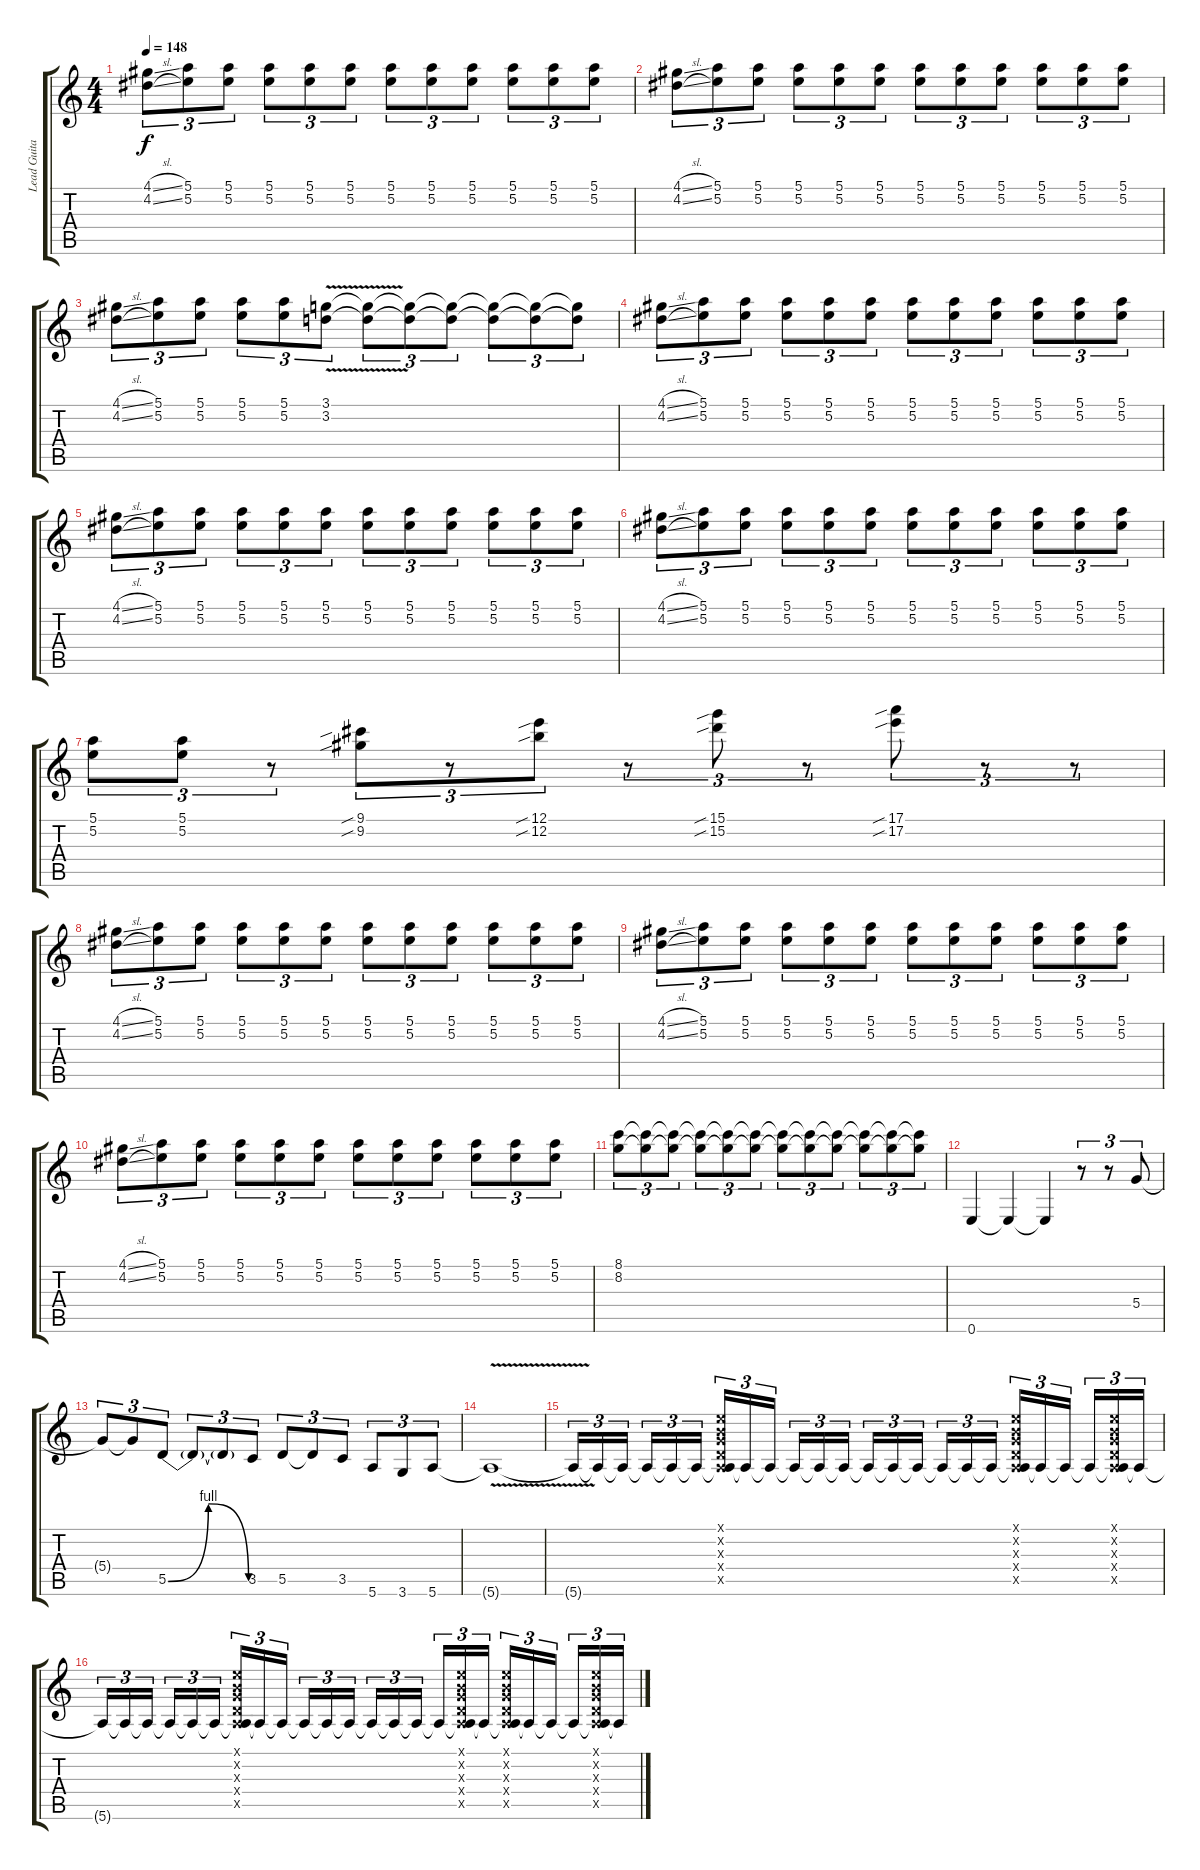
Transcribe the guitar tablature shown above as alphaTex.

\track ("Lead Guitar" "Lead Guita") {instrument overdrivenguitar}
\staff {score tabs}
\tuning (E4 B3 G3 D3 A2 E2) {hide}
\ts (4 4)
\tempo 148
\clef g2
\ks c
(4.1{sl} 4.2{sl}).8{tu (3 2) dy f} (5.1 5.2).8{tu (3 2)} (5.1 5.2).8{tu (3 2)} (5.1 5.2).8{tu (3 2)} (5.1 5.2).8{tu (3 2)} (5.1 5.2).8{tu (3 2)} (5.1 5.2).8{tu (3 2)} (5.1 5.2).8{tu (3 2)} (5.1 5.2).8{tu (3 2)} (5.1 5.2).8{tu (3 2)} (5.1 5.2).8{tu (3 2)} (5.1 5.2).8{tu (3 2)} |
(4.1{sl} 4.2{sl}).8{tu (3 2)} (5.1 5.2).8{tu (3 2)} (5.1 5.2).8{tu (3 2)} (5.1 5.2).8{tu (3 2)} (5.1 5.2).8{tu (3 2)} (5.1 5.2).8{tu (3 2)} (5.1 5.2).8{tu (3 2)} (5.1 5.2).8{tu (3 2)} (5.1 5.2).8{tu (3 2)} (5.1 5.2).8{tu (3 2)} (5.1 5.2).8{tu (3 2)} (5.1 5.2).8{tu (3 2)} |
(4.1{sl} 4.2{sl}).8{tu (3 2)} (5.1 5.2).8{tu (3 2)} (5.1 5.2).8{tu (3 2)} (5.1 5.2).8{tu (3 2)} (5.1 5.2).8{tu (3 2)} (3.1 3.2{v}).8{tu (3 2)} (3.1{t} 3.2{t}).8{tu (3 2)} (3.1{t} 3.2{t}).8{tu (3 2)} (3.1{t} 3.2{t}).8{tu (3 2)} (3.1{t} 3.2{t}).8{tu (3 2)} (3.1{t} 3.2{t}).8{tu (3 2)} (3.1{t} 3.2{t}).8{tu (3 2)} |
(4.1{sl} 4.2{sl}).8{tu (3 2)} (5.1 5.2).8{tu (3 2)} (5.1 5.2).8{tu (3 2)} (5.1 5.2).8{tu (3 2)} (5.1 5.2).8{tu (3 2)} (5.1 5.2).8{tu (3 2)} (5.1 5.2).8{tu (3 2)} (5.1 5.2).8{tu (3 2)} (5.1 5.2).8{tu (3 2)} (5.1 5.2).8{tu (3 2)} (5.1 5.2).8{tu (3 2)} (5.1 5.2).8{tu (3 2)} |
(4.1{sl} 4.2{sl}).8{tu (3 2)} (5.1 5.2).8{tu (3 2)} (5.1 5.2).8{tu (3 2)} (5.1 5.2).8{tu (3 2)} (5.1 5.2).8{tu (3 2)} (5.1 5.2).8{tu (3 2)} (5.1 5.2).8{tu (3 2)} (5.1 5.2).8{tu (3 2)} (5.1 5.2).8{tu (3 2)} (5.1 5.2).8{tu (3 2)} (5.1 5.2).8{tu (3 2)} (5.1 5.2).8{tu (3 2)} |
(4.1{sl} 4.2{sl}).8{tu (3 2)} (5.1 5.2).8{tu (3 2)} (5.1 5.2).8{tu (3 2)} (5.1 5.2).8{tu (3 2)} (5.1 5.2).8{tu (3 2)} (5.1 5.2).8{tu (3 2)} (5.1 5.2).8{tu (3 2)} (5.1 5.2).8{tu (3 2)} (5.1 5.2).8{tu (3 2)} (5.1 5.2).8{tu (3 2)} (5.1 5.2).8{tu (3 2)} (5.1 5.2).8{tu (3 2)} |
(5.1 5.2).8{tu (3 2)} (5.1 5.2).8{tu (3 2)} r.8{tu (3 2)} (9.1{sib} 9.2{sib}).8{tu (3 2)} r.8{tu (3 2)} (12.1{sib} 12.2{sib}).8{tu (3 2)} r.8{tu (3 2)} (15.1{sib} 15.2{sib}).8{tu (3 2)} r.8{tu (3 2)} (17.1{sib} 17.2{sib}).8{tu (3 2)} r.8{tu (3 2)} r.8{tu (3 2)} |
(4.1{sl} 4.2{sl}).8{tu (3 2)} (5.1 5.2).8{tu (3 2)} (5.1 5.2).8{tu (3 2)} (5.1 5.2).8{tu (3 2)} (5.1 5.2).8{tu (3 2)} (5.1 5.2).8{tu (3 2)} (5.1 5.2).8{tu (3 2)} (5.1 5.2).8{tu (3 2)} (5.1 5.2).8{tu (3 2)} (5.1 5.2).8{tu (3 2)} (5.1 5.2).8{tu (3 2)} (5.1 5.2).8{tu (3 2)} |
(4.1{sl} 4.2{sl}).8{tu (3 2)} (5.1 5.2).8{tu (3 2)} (5.1 5.2).8{tu (3 2)} (5.1 5.2).8{tu (3 2)} (5.1 5.2).8{tu (3 2)} (5.1 5.2).8{tu (3 2)} (5.1 5.2).8{tu (3 2)} (5.1 5.2).8{tu (3 2)} (5.1 5.2).8{tu (3 2)} (5.1 5.2).8{tu (3 2)} (5.1 5.2).8{tu (3 2)} (5.1 5.2).8{tu (3 2)} |
(4.1{sl} 4.2{sl}).8{tu (3 2)} (5.1 5.2).8{tu (3 2)} (5.1 5.2).8{tu (3 2)} (5.1 5.2).8{tu (3 2)} (5.1 5.2).8{tu (3 2)} (5.1 5.2).8{tu (3 2)} (5.1 5.2).8{tu (3 2)} (5.1 5.2).8{tu (3 2)} (5.1 5.2).8{tu (3 2)} (5.1 5.2).8{tu (3 2)} (5.1 5.2).8{tu (3 2)} (5.1 5.2).8{tu (3 2)} |
(8.1 8.2).8{tu (3 2)} (8.1{t} 8.2{t}).8{tu (3 2)} (8.1{t} 8.2{t}).8{tu (3 2)} (8.1{t} 8.2{t}).8{tu (3 2)} (8.1{t} 8.2{t}).8{tu (3 2)} (8.1{t} 8.2{t}).8{tu (3 2)} (8.1{t} 8.2{t}).8{tu (3 2)} (8.1{t} 8.2{t}).8{tu (3 2)} (8.1{t} 8.2{t}).8{tu (3 2)} (8.1{t} 8.2{t}).8{tu (3 2)} (8.1{t} 8.2{t}).8{tu (3 2)} (8.1{t} 8.2{t}).8{tu (3 2)} |
0.6.4 0.6{t}.4 0.6{t}.4 r.8{tu (3 2)} r.8{tu (3 2)} 5.4.8{tu (3 2)} |
5.4{t}.8{tu (3 2)} 5.4{t}.8{tu (3 2)} 5.5{be (bendrelease 0 0 30 4 30 4 60 0)}.8{tu (3 2)} 5.5{t}.8{tu (3 2)} 5.5{t}.8{tu (3 2)} 3.5.8{tu (3 2)} 5.5.8{tu (3 2)} 5.5{t}.8{tu (3 2)} 3.5.8{tu (3 2)} 5.6.8{tu (3 2)} 3.6.8{tu (3 2)} 5.6.8{tu (3 2)} |
5.6{v t}.1 |
5.6{t}.16{tu (3 2)} 5.6{t}.16{tu (3 2)} 5.6{t}.16{tu (3 2) beam splitsecondary} 5.6{t}.16{tu (3 2)} 5.6{t}.16{tu (3 2)} 5.6{t}.16{tu (3 2)} (0.1{x} 0.2{x} 0.3{x} 0.4{x} 0.5{x} 5.6{t}).16{tu (3 2)} 5.6{t}.16{tu (3 2)} 5.6{t}.16{tu (3 2) beam splitsecondary} 5.6{t}.16{tu (3 2)} 5.6{t}.16{tu (3 2)} 5.6{t}.16{tu (3 2)} 5.6{t}.16{tu (3 2)} 5.6{t}.16{tu (3 2)} 5.6{t}.16{tu (3 2) beam splitsecondary} 5.6{t}.16{tu (3 2)} 5.6{t}.16{tu (3 2)} 5.6{t}.16{tu (3 2)} (0.1{x} 0.2{x} 0.3{x} 0.4{x} 0.5{x} 5.6{t}).16{tu (3 2)} 5.6{t}.16{tu (3 2)} 5.6{t}.16{tu (3 2) beam splitsecondary} 5.6{t}.16{tu (3 2)} (0.1{x} 0.2{x} 0.3{x} 0.4{x} 0.5{x} 5.6{t}).16{tu (3 2)} 5.6{t}.16{tu (3 2)} |
5.6{t}.16{tu (3 2)} 5.6{t}.16{tu (3 2)} 5.6{t}.16{tu (3 2) beam splitsecondary} 5.6{t}.16{tu (3 2)} 5.6{t}.16{tu (3 2)} 5.6{t}.16{tu (3 2)} (0.1{x} 0.2{x} 0.3{x} 0.4{x} 0.5{x} 5.6{t}).16{tu (3 2)} 5.6{t}.16{tu (3 2)} 5.6{t}.16{tu (3 2) beam splitsecondary} 5.6{t}.16{tu (3 2)} 5.6{t}.16{tu (3 2)} 5.6{t}.16{tu (3 2)} 5.6{t}.16{tu (3 2)} 5.6{t}.16{tu (3 2)} 5.6{t}.16{tu (3 2) beam splitsecondary} 5.6{t}.16{tu (3 2)} (0.1{x} 0.2{x} 0.3{x} 0.4{x} 0.5{x} 5.6{t}).16{tu (3 2)} 5.6{t}.16{tu (3 2)} (0.1{x} 0.2{x} 0.3{x} 0.4{x} 0.5{x} 5.6{t}).16{tu (3 2)} 5.6{t}.16{tu (3 2)} 5.6{t}.16{tu (3 2) beam splitsecondary} 5.6{t}.16{tu (3 2)} (0.1{x} 0.2{x} 0.3{x} 0.4{x} 0.5{x} 5.6{t}).16{tu (3 2)} 5.6{t}.16{tu (3 2)}
